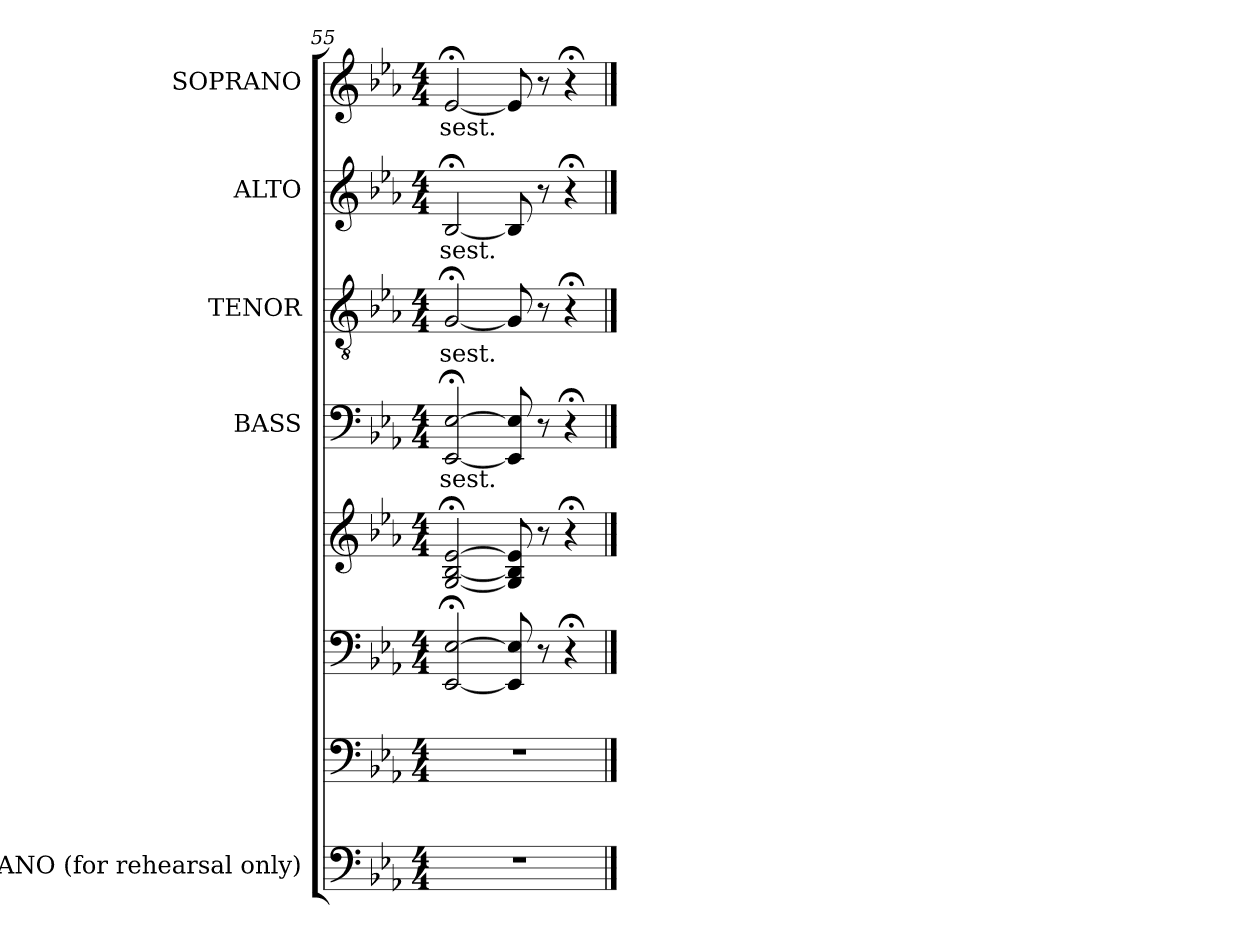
**kern	**kern	**kern	**kern	**kern	**text	**kern	**text	**kern	**text	**kern	**text
*part5	*part5	*part5	*part5	*part4	*part4	*part3	*part3	*part2	*part2	*part1	*part1
*staff8	*staff7	*staff6	*staff5	*staff4	*staff4	*staff3	*staff3	*staff2	*staff2	*staff1	*staff1
*I"PIANO (for  rehearsal only)	*	*	*	*I"BASS	*	*I"TENOR	*	*I"ALTO	*	*I"SOPRANO	*
*I'Pno.	*	*	*	*I'B.	*	*I'T.	*	*I'A.	*	*I'S.	*
*clefF4	*clefF4	*clefF4	*clefG2	*clefF4	*	*clefGv2	*	*clefG2	*	*clefG2	*
*	*	*	*	*	*	*ITrd7c12	*	*	*	*	*
*k[b-e-a-]	*k[b-e-a-]	*k[b-e-a-]	*k[b-e-a-]	*k[b-e-a-]	*	*k[b-e-a-]	*	*k[b-e-a-]	*	*k[b-e-a-]	*
*E-:	*E-:	*E-:	*E-:	*E-:	*	*E-:	*	*E-:	*	*E-:	*
*M4/4	*M4/4	*M4/4	*M4/4	*M4/4	*	*M4/4	*	*M4/4	*	*M4/4	*
=55	=55	=55	=55	=55	=55	=55	=55	=55	=55	=55	=55
!	!	!	!	!	!LO:LY:b:color=#000000	!	!	!	!	!	!
!	!	!	!	!	!	!	!LO:LY:b:color=#000000	!	!	!	!
!	!	!	!	!	!	!	!	!	!LO:LY:b:color=#000000	!	!
!	!	!	!	!	!	!	!	!	!	!	!LO:LY:b:color=#000000
1r	1r	[2EE-i/; [2E-i;	[2Gi/; [2B-i; [2e-i;	[2EE-i/; [2E-i;	-sest.	[2GG;i/	-sest.	[2B-;i/	-sest.	[2e-;i/	-sest.
.	.	8EE-i/] 8E-i]	8Gi/] 8B-i] 8e-i]	8EE-i/] 8E-i]	.	8GGi/]	.	8B-i/]	.	8e-i/]	.
.	.	8r	8r	8r	.	8r	.	8r	.	8r	.
.	.	4r;	4r;	4r;	.	4r;	.	4r;	.	4r;	.
==	==	==	==	==	==	==	==	==	==	==	==
*-	*-	*-	*-	*-	*-	*-	*-	*-	*-	*-	*-
